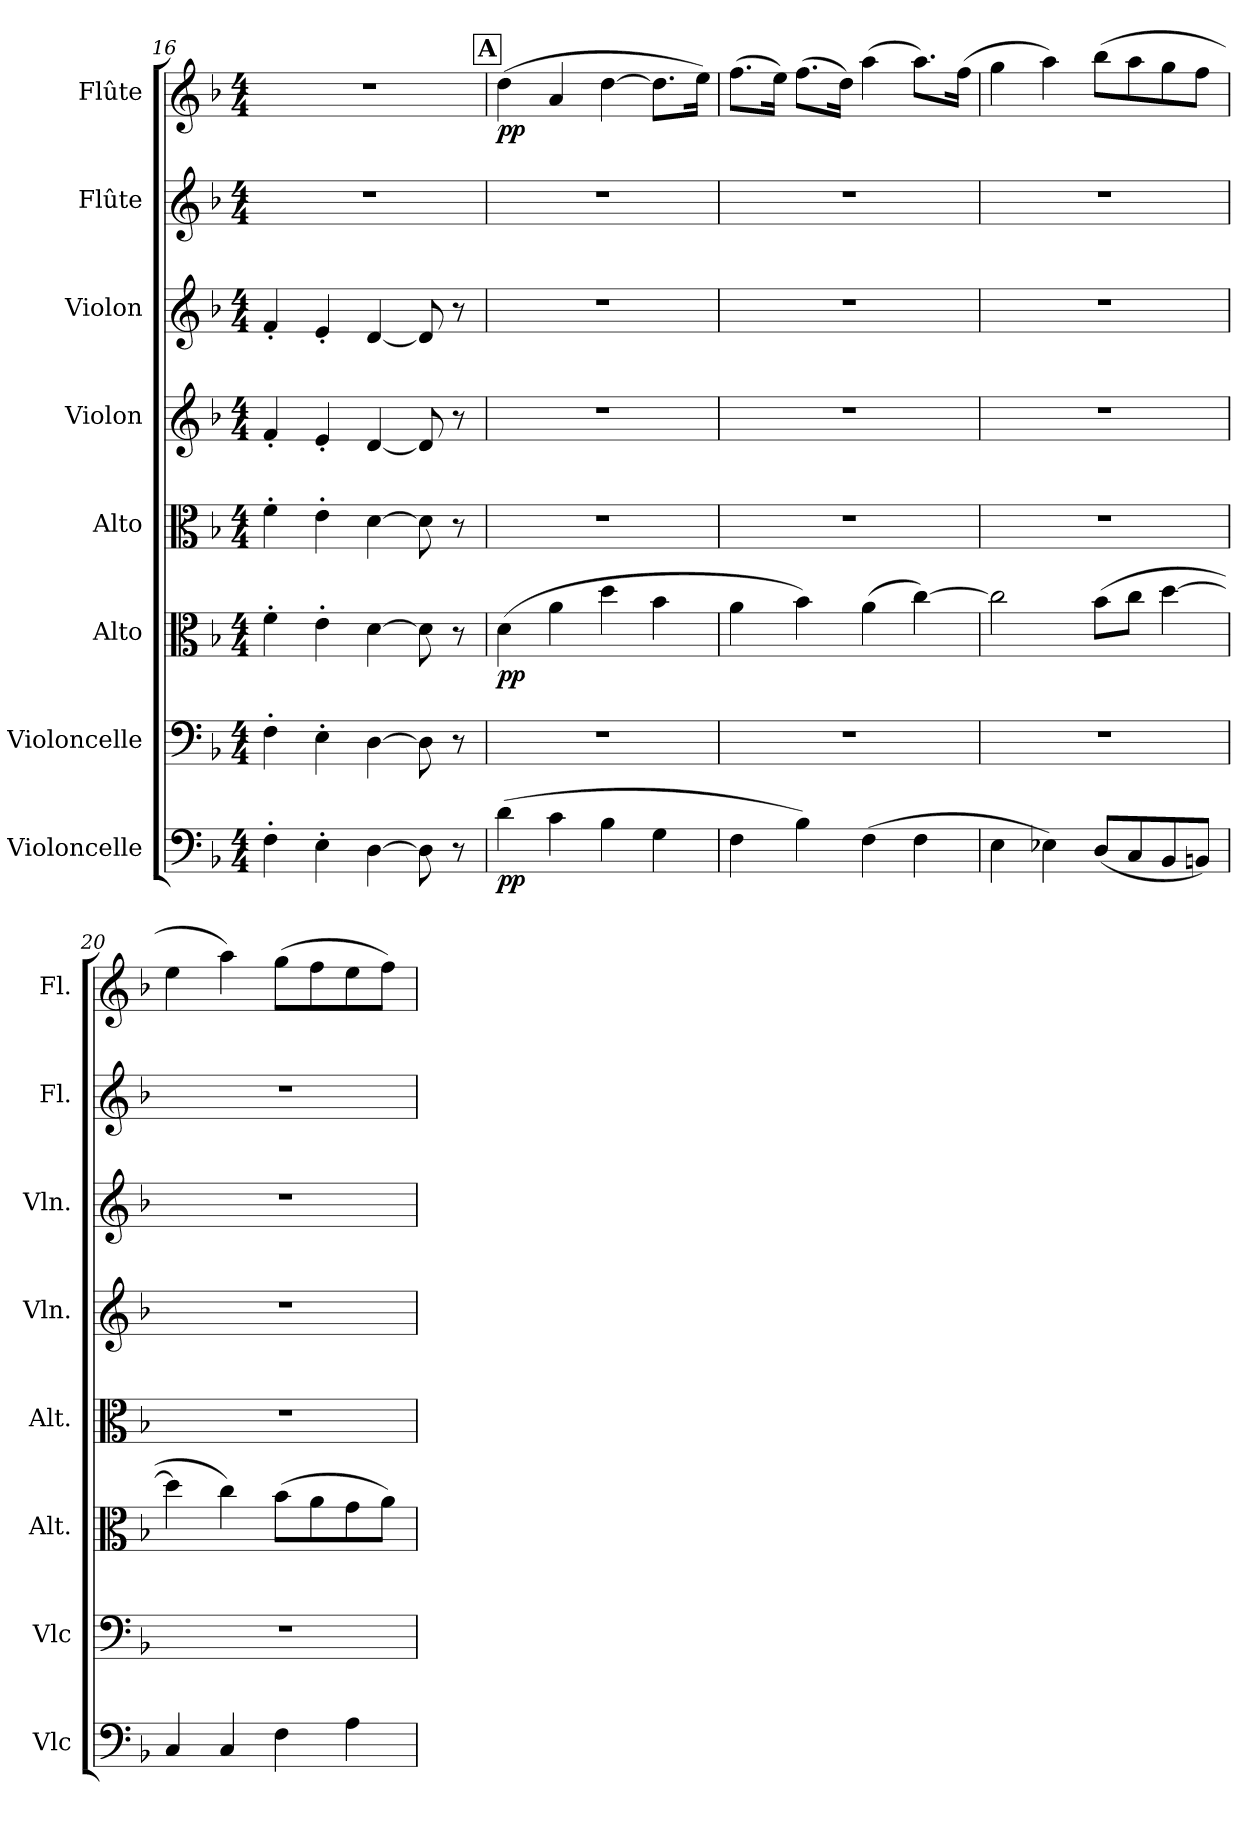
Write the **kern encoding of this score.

**kern	**dynam	**kern	**kern	**dynam	**kern	**kern	**kern	**kern	**kern	**dynam
*part8	*part8	*part7	*part6	*part6	*part5	*part4	*part3	*part2	*part1	*part1
*staff8	*staff8	*staff7	*staff6	*staff6	*staff5	*staff4	*staff3	*staff2	*staff1	*staff1
*I"Violoncelle	*	*I"Violoncelle	*I"Alto	*	*I"Alto	*I"Violon	*I"Violon	*I"Flûte	*I"Flûte	*
*I'Vlc	*	*I'Vlc	*I'Alt.	*	*I'Alt.	*I'Vln.	*I'Vln.	*I'Fl.	*I'Fl.	*
*clefF4	*	*clefF4	*clefC3	*	*clefC3	*clefG2	*clefG2	*clefG2	*clefG2	*
*k[b-]	*	*k[b-]	*k[b-]	*	*k[b-]	*k[b-]	*k[b-]	*k[b-]	*k[b-]	*
*M4/4	*	*M4/4	*M4/4	*	*M4/4	*M4/4	*M4/4	*M4/4	*M4/4	*
=16	=16	=16	=16	=16	=16	=16	=16	=16	=16	=16
4F'\	.	4F'\	4f'\	.	4f'\	4f'/	4f'/	1r	1r	.
4E'\	.	4E'\	4e'\	.	4e'\	4e'/	4e'/	.	.	.
[4D\	.	[4D\	[4d\	.	[4d\	[4d/	[4d/	.	.	.
8D\]	.	8D\]	8d\]	.	8d\]	8d/]	8d/]	.	.	.
8r	.	8r	8r	.	8r	8r	8r	.	.	.
!!LO:REH:place=s1:a:B:fs=14:t=A
=17	=17	=17	=17	=17	=17	=17	=17	=17	=17	=17
!	!LO:DY:b	!	!	!LO:DY:b	!	!	!	!	!	!LO:DY:b
(>4d\	pp	1r	(>4d\	pp	1r	1r	1r	1r	(>4dd\	pp
4c\	.	.	4a\	.	.	.	.	.	4a/	.
4B-\	.	.	4dd\	.	.	.	.	.	[4dd\	.
4G\	.	.	4b-\	.	.	.	.	.	8.dd\L]	.
.	.	.	.	.	.	.	.	.	16ee\Jk)	.
!!LO:PB:g=z
=18	=18	=18	=18	=18	=18	=18	=18	=18	=18	=18
4F\	.	1r	4a\	.	1r	1r	1r	1r	(>8.ff\L	.
.	.	.	.	.	.	.	.	.	16ee\Jk)	.
4B-\)	.	.	4b-\)	.	.	.	.	.	(>8.ff\L	.
.	.	.	.	.	.	.	.	.	16dd\Jk)	.
(>4F\	.	.	(>4a\	.	.	.	.	.	(>4aa\	.
4F\	.	.	[4cc\)	.	.	.	.	.	8.aa\L)	.
.	.	.	.	.	.	.	.	.	(>16ff\Jk	.
=19	=19	=19	=19	=19	=19	=19	=19	=19	=19	=19
4E\	.	1r	2cc\]	.	1r	1r	1r	1r	4gg\	.
4E-X\)	.	.	.	.	.	.	.	.	4aa\)	.
(<8D/L	.	.	(>8b-\L	.	.	.	.	.	(>8bb-\L	.
8C/	.	.	8cc\J	.	.	.	.	.	8aa\	.
8BB-/	.	.	[4dd\	.	.	.	.	.	8gg\	.
8BBn/J)	.	.	.	.	.	.	.	.	8ff\J	.
=20	=20	=20	=20	=20	=20	=20	=20	=20	=20	=20
4C/	.	1r	4dd\]	.	1r	1r	1r	1r	4ee\	.
4C/	.	.	4cc\)	.	.	.	.	.	4aa\)	.
4F\	.	.	(>8b-\L	.	.	.	.	.	(>8gg\L	.
.	.	.	8a\	.	.	.	.	.	8ff\	.
4A\	.	.	8g\	.	.	.	.	.	8ee\	.
.	.	.	8a\J)	.	.	.	.	.	8ff\J)	.
=	=	=	=	=	=	=	=	=	=	=
*-	*-	*-	*-	*-	*-	*-	*-	*-	*-	*-
